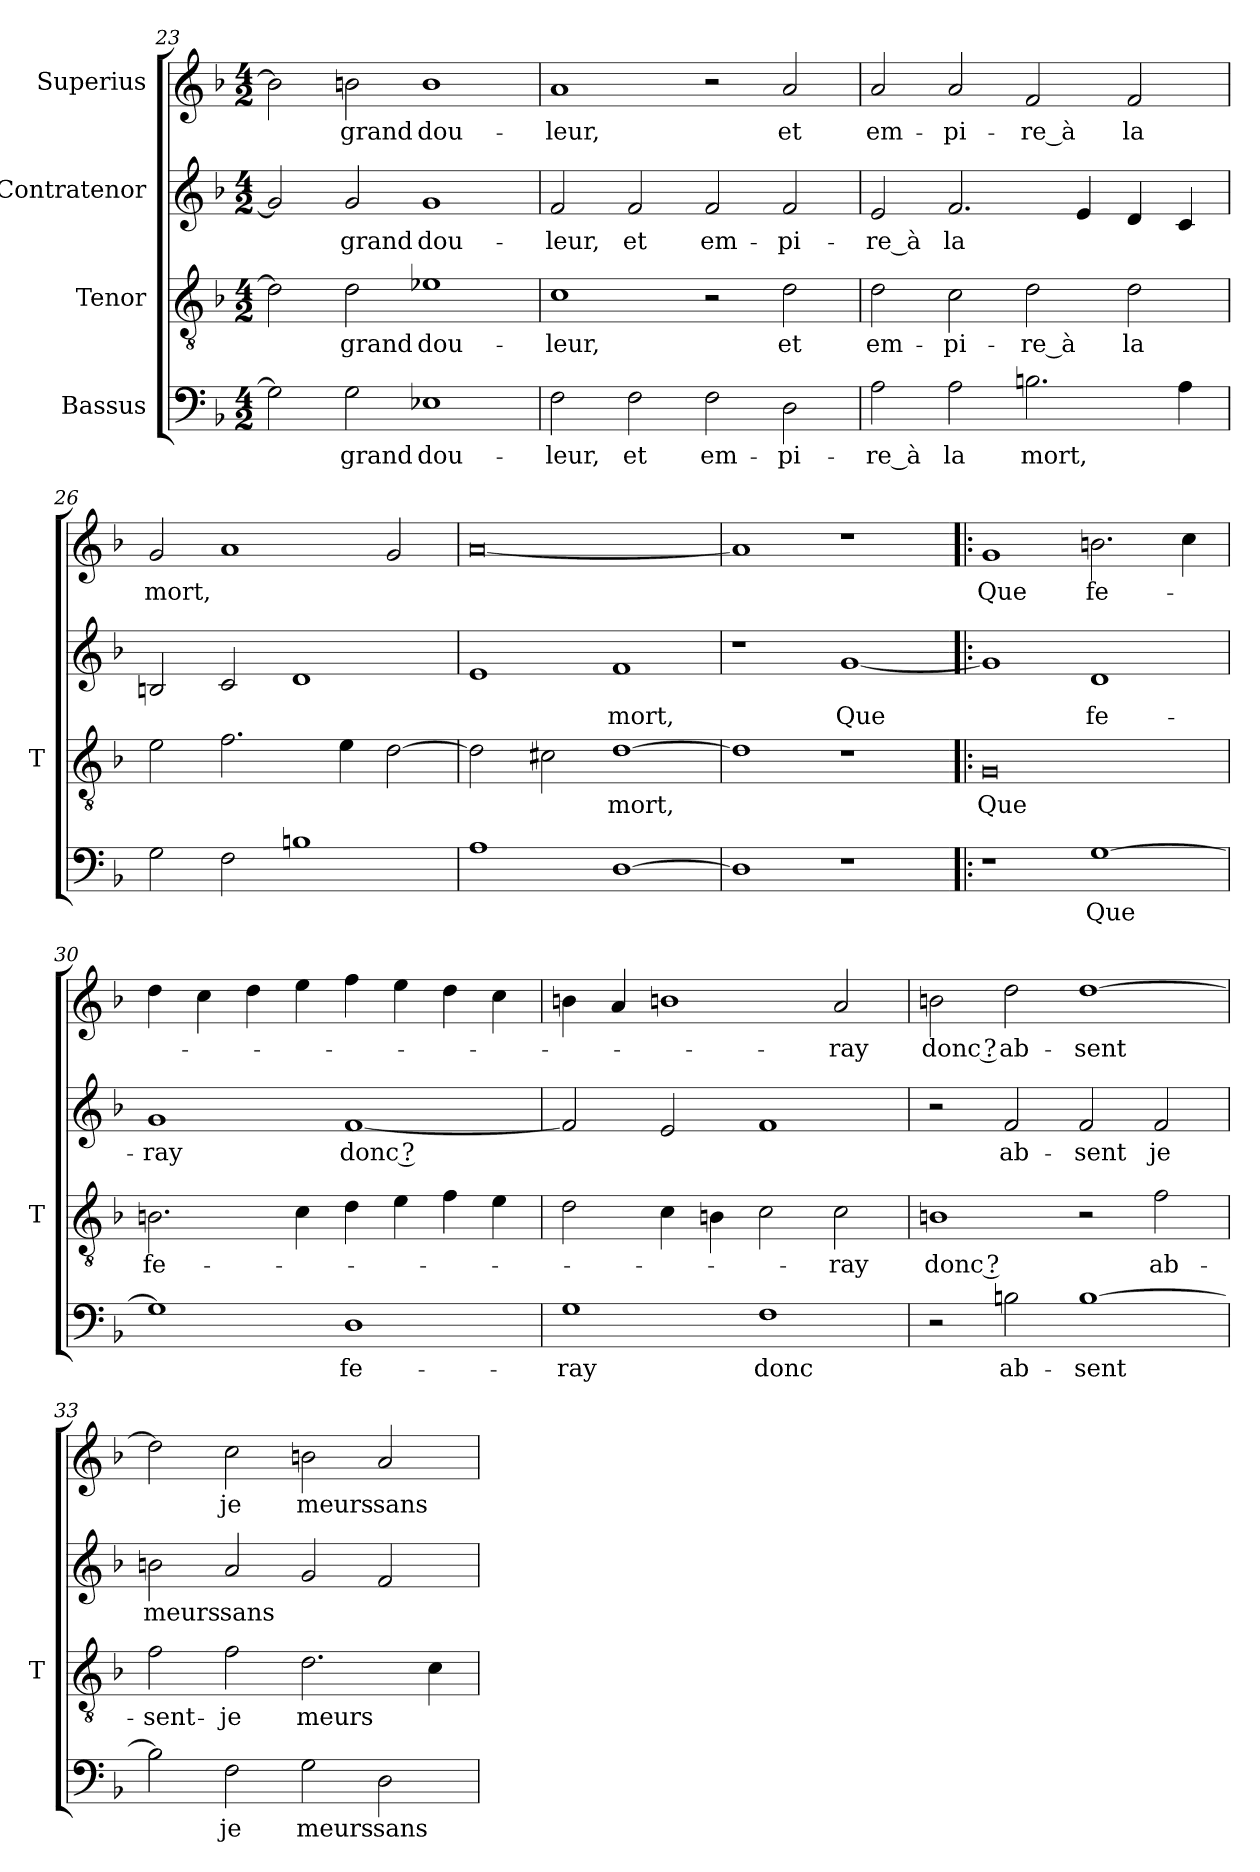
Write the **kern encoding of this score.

**kern	**text	**kern	**text	**kern	**text	**kern	**text
*part4	*part4	*part3	*part3	*part2	*part2	*part1	*part1
*staff4	*staff4	*staff3	*staff3	*staff2	*staff2	*staff1	*staff1
*I"Bassus	*	*I"Tenor	*	*I"Contratenor	*	*I"Superius	*
*	*	*I'T	*	*	*	*	*
*clefF4	*	*clefGv2	*	*clefG2	*	*clefG2	*
*k[b-]	*	*k[b-]	*	*k[b-]	*	*k[b-]	*
*M4/2	*	*M4/2	*	*M4/2	*	*M4/2	*
=23	=23	=23	=23	=23	=23	=23	=23
2G]	.	2d]	.	2g]	.	2bn]	.
2G	-grand	2d	-grand	2g	-grand	2b	-grand
1E-X	dou-	1e-X	dou-	1g	dou-	1b	dou-
=24	=24	=24	=24	=24	=24	=24	=24
2F	-leur,	1c	-leur,	2f	-leur,	1a	-leur,
2F	-et	.	.	2f	-et	.	.
2F	em-	2r	.	2f	em-	2r	.
2D	pi-	2d	-et	2f	pi-	2a	-et
=25	=25	=25	=25	=25	=25	=25	=25
2A	-re_à	2d	em-	2e	-re_à	2a	em-
2A	-la	2c	pi-	2.f	-la	2a	pi-
2.B	-mort,	2d	-re_à	.	.	2f	-re_à
.	.	.	.	4e	.	.	.
.	.	2d	-la	4d	.	2f	-la
4A	.	.	.	4c	.	.	.
=26	=26	=26	=26	=26	=26	=26	=26
2G	.	2e	.	2Bn	.	2g	-mort,
2F	.	2.f	.	2c	.	1a	.
1B	.	.	.	1d	.	.	.
.	.	4e	.	.	.	.	.
.	.	[2d	.	.	.	2g	.
=27	=27	=27	=27	=27	=27	=27	=27
1A	.	2d]	.	1e	.	[0a	.
.	.	2c#X	.	.	.	.	.
[1D	.	[1d	-mort,	1f	-mort,	.	.
=28	=28	=28	=28	=28	=28	=28	=28
1D]	.	1d]	.	1r	.	1a]	.
1r	.	1r	.	[1g	-Que	1r	.
=29!|:	=29!|:	=29!|:	=29!|:	=29!|:	=29!|:	=29!|:	=29!|:
1r	.	0G	-Que	1g]	.	1g	-Que
[1G	-Que	.	.	1d	fe-	2.bn	fe-
.	.	.	.	.	.	4cc	.
=30	=30	=30	=30	=30	=30	=30	=30
1G]	.	2.B	fe-	1g	-ray	4dd	.
.	.	.	.	.	.	4cc	.
.	.	.	.	.	.	4dd	.
.	.	4c	.	.	.	4ee	.
1D	fe-	4d	.	[1f	-donc ?	4ff	.
.	.	4e	.	.	.	4ee	.
.	.	4f	.	.	.	4dd	.
.	.	4e	.	.	.	4cc	.
=31	=31	=31	=31	=31	=31	=31	=31
1G	-ray	2d	.	2f]	.	4bn	.
.	.	.	.	.	.	4a	.
.	.	4c	.	2e	.	1bn	.
.	.	4B	.	.	.	.	.
1F	-donc	2c	.	1f	.	.	.
.	.	2c	-ray	.	.	2a	-ray
=32	=32	=32	=32	=32	=32	=32	=32
2r	.	1B	-donc ?	2r	.	2bn	-donc ?
2B	ab-	.	.	2f	ab-	2dd	ab-
[1B	-sent	2r	.	2f	-sent	[1dd	-sent
.	.	2f	ab-	2f	-je	.	.
=33	=33	=33	=33	=33	=33	=33	=33
2B]	.	2f	sent-	2bn	-meurs	2dd]	.
2F	-je	2f	-je	2a	-sans	2cc	-je
2G	-meurs	2.d	-meurs	2g	.	2bn	-meurs
2D	-sans	.	.	2f	.	2a	sans-
.	.	4c	.	.	.	.	.
=	=	=	=	=	=	=	=
*-	*-	*-	*-	*-	*-	*-	*-
